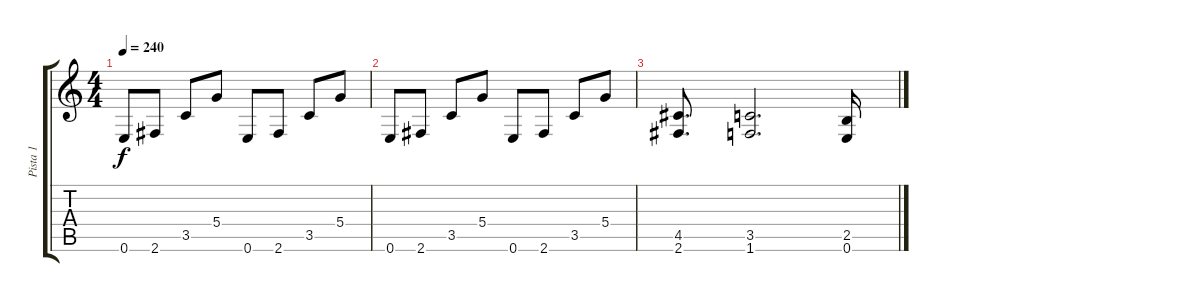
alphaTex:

\track ("Pista 1" "Pista 1") {instrument distortionguitar}
\staff {score tabs}
\tuning (E4 B3 G3 D3 A2 E2) {hide}
\ts (4 4)
\tempo 240
\clef g2
\ks c
0.6.8{dy f} 2.6.8 3.5.8 5.4.8 0.6.8 2.6.8 3.5.8 5.4.8 |
0.6.8 2.6.8 3.5.8 5.4.8 0.6.8 2.6.8 3.5.8 5.4.8 |
(4.5 2.6).8{d} (3.5 1.6).2{d} (2.5 0.6).16
